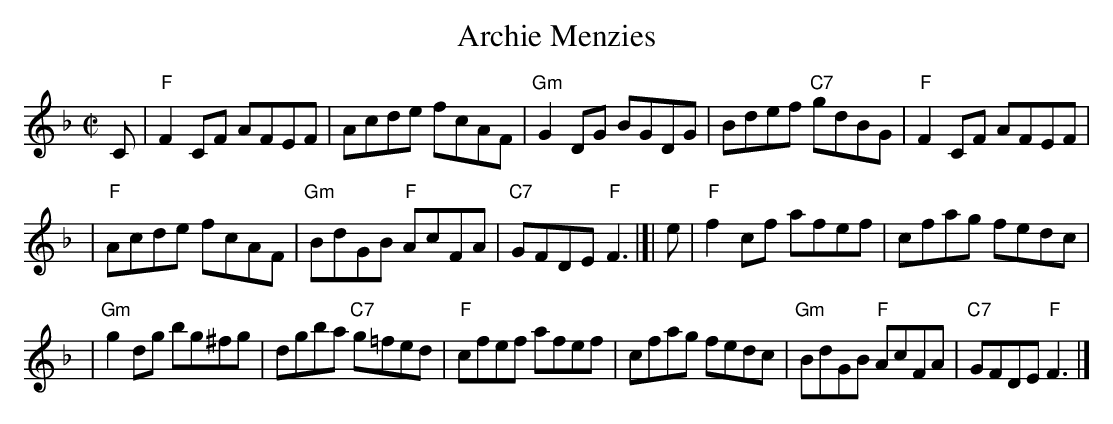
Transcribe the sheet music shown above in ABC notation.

X:1
T:Archie Menzies
M:C|
L:1/8
K:F
C \
| "F"F2CF AFEF | Acde fcAF | "Gm"G2 DG BGDG | Bdef "C7"gdBG | "F"F2CF AFEF |
| "F"Acde fcAF | "Gm"BdGB "F"AcFA | "C7"GFDE "F"F3 |]| e | "F"f2cf afef | cfag fedc |
| "Gm"g2dg bg^fg | dgba "C7"g=fed | "F"cfef afef | cfag fedc | "Gm"BdGB "F"AcFA | "C7"GFDE "F"F3 |]
